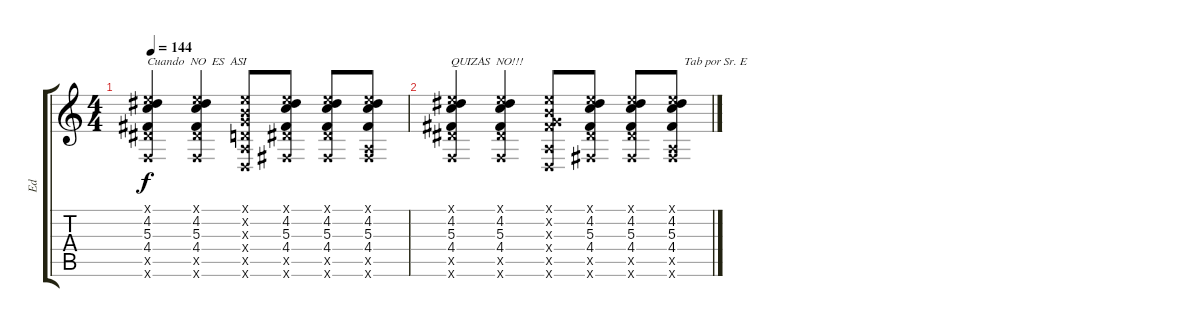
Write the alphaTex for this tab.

\track ("Ed" "Ed") {instrument electricguitarjazz}
\staff {score tabs}
\tuning (E4 B3 G3 D3 A2 D2) {hide}
\ts (4 4)
\tempo 144
\clef g2
\ks c
(0.1{x} 4.2 5.3 4.4 6.5{x} 3.6{x}).4{txt "Cuando  NO  ES  ASI" dy f} (0.1{x} 4.2 5.3 4.4 6.5{x} 3.6{x}).4 (0.1{x} 0.2{x} 0.3{x} 0.4{x} 0.5{x} 0.6{x}).8 (0.1{x} 4.2 5.3 4.4 6.5{x} 4.6{x}).8 (0.1{x} 4.2 5.3 4.4 6.5{x} 4.6{x}).8 (0.1{x} 4.2 5.3 4.4 0.5{x} 4.6{x}).8 |
(0.1{x} 4.2 5.3 4.4 6.5{x} 3.6{x}).4{txt "QUIZAS  NO!!!"} (0.1{x} 4.2 5.3 4.4 6.5{x} 3.6{x}).4 (0.1{x} 0.2{x} 0.3{x} 4.4{x} 0.5{x} 0.6{x}).8 (0.1{x} 4.2 5.3 4.4 6.5{x} 4.6{x}).8 (0.1{x} 4.2 5.3 4.4 6.5{x} 4.6{x}).8 (0.1{x} 4.2 5.3 4.4 0.5{x} 4.6{x}).8{txt "    Tab por Sr. E"}
